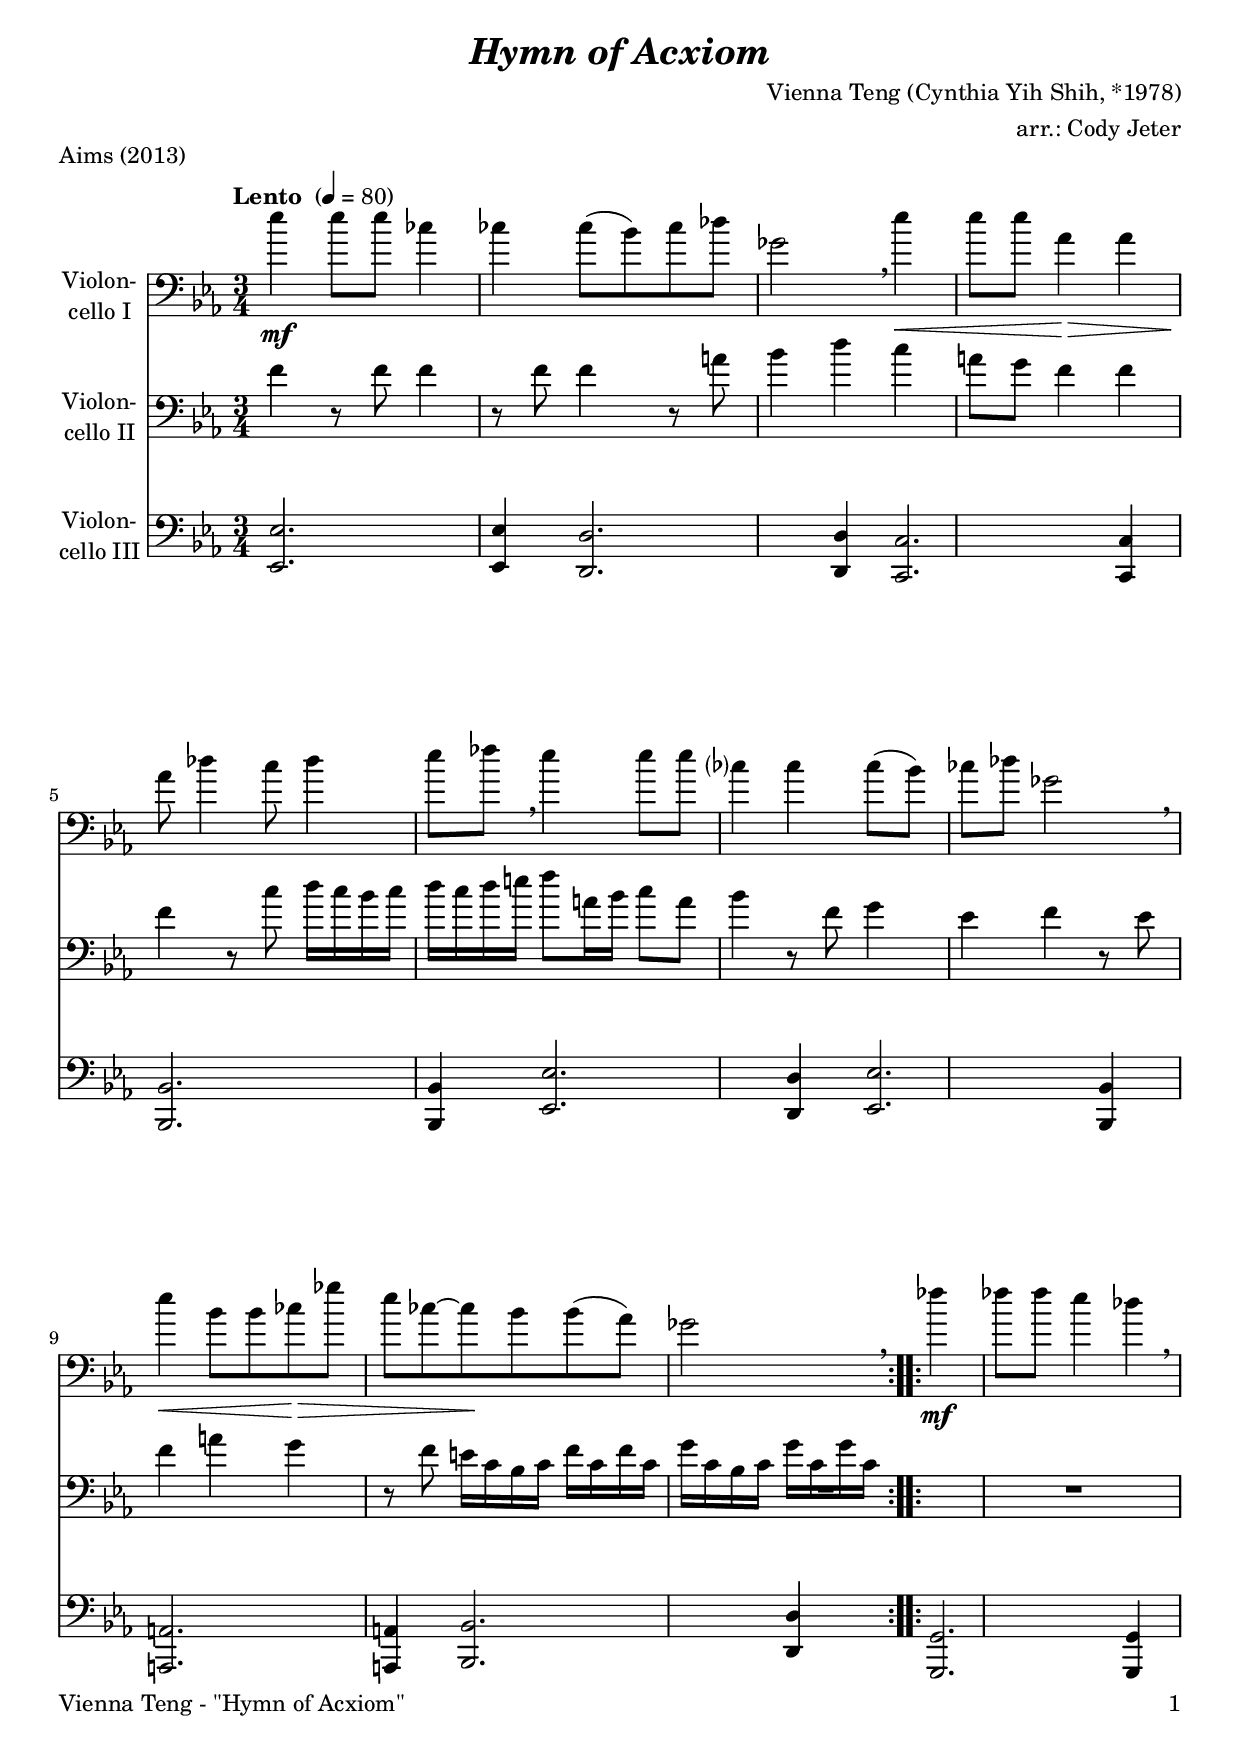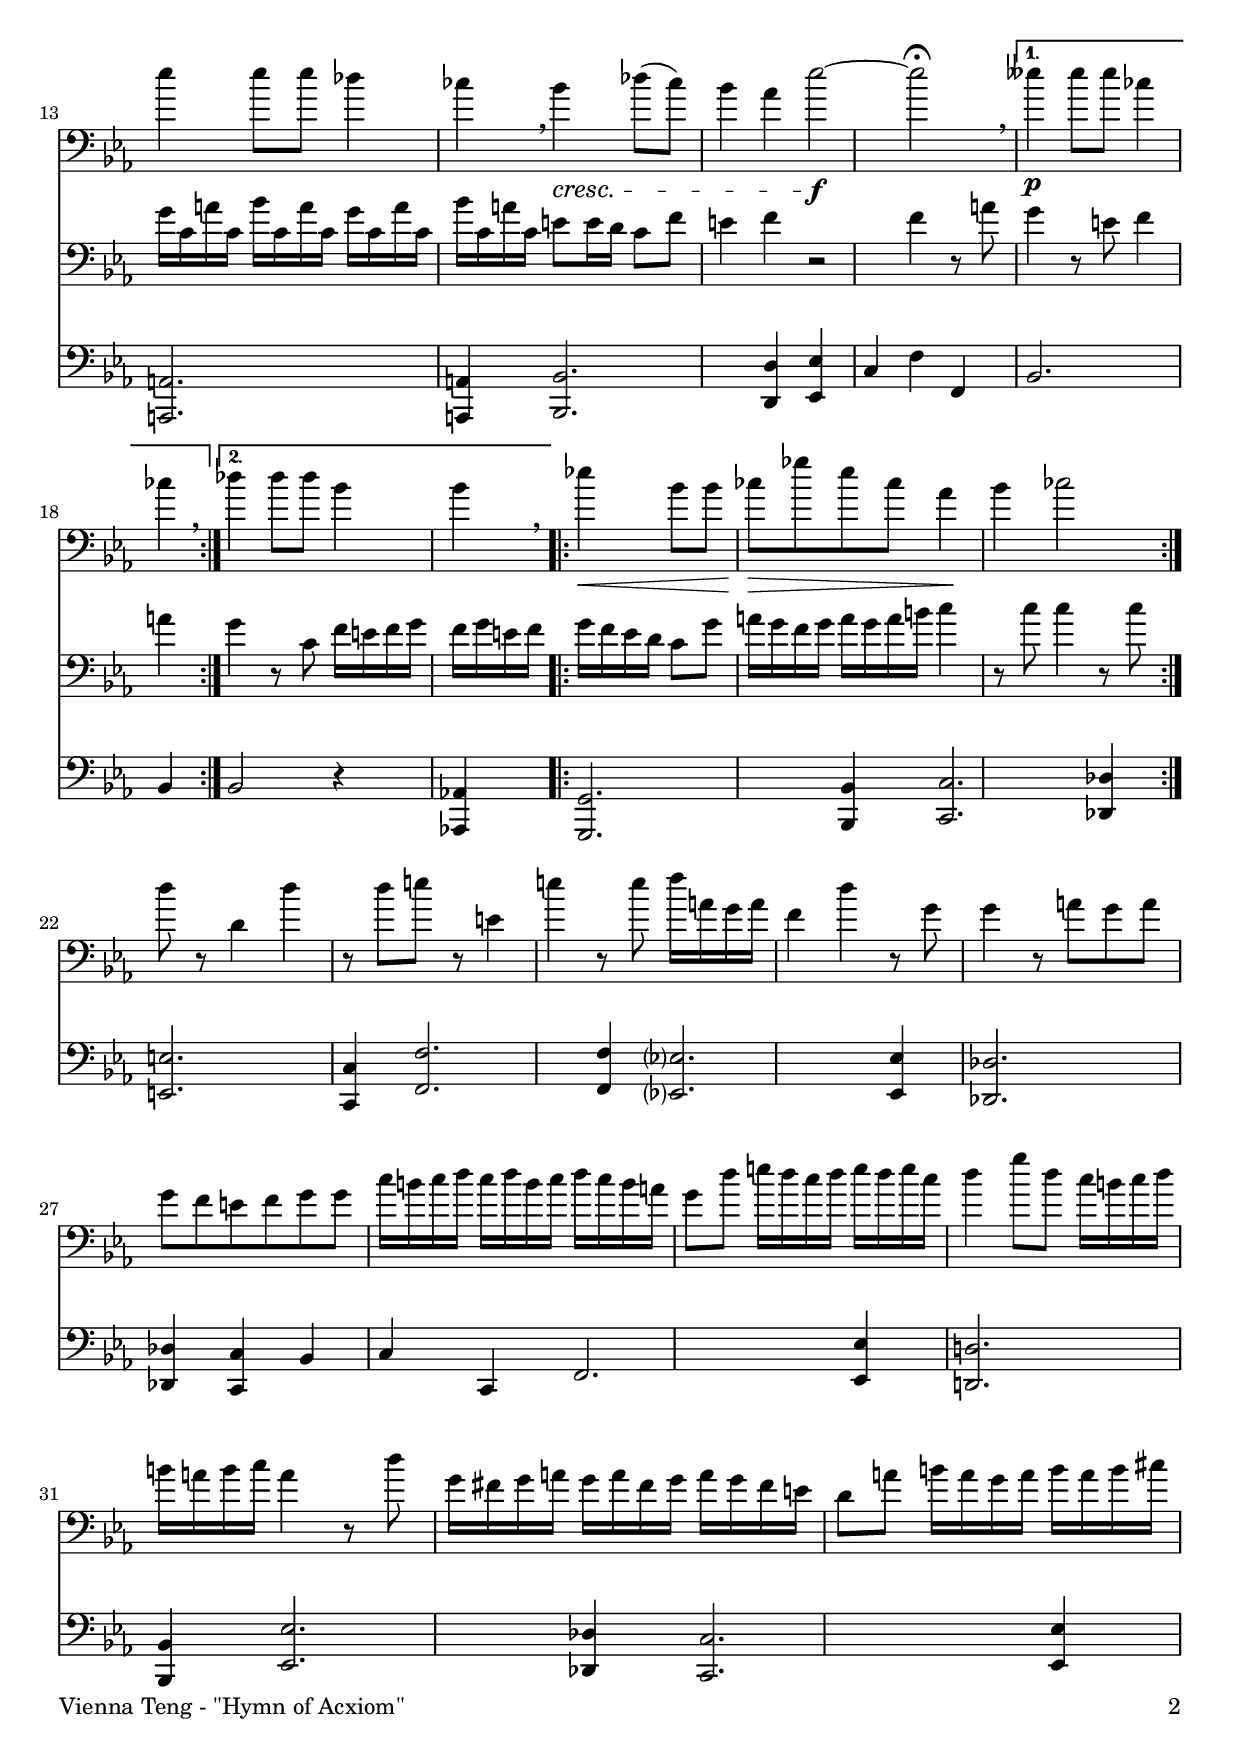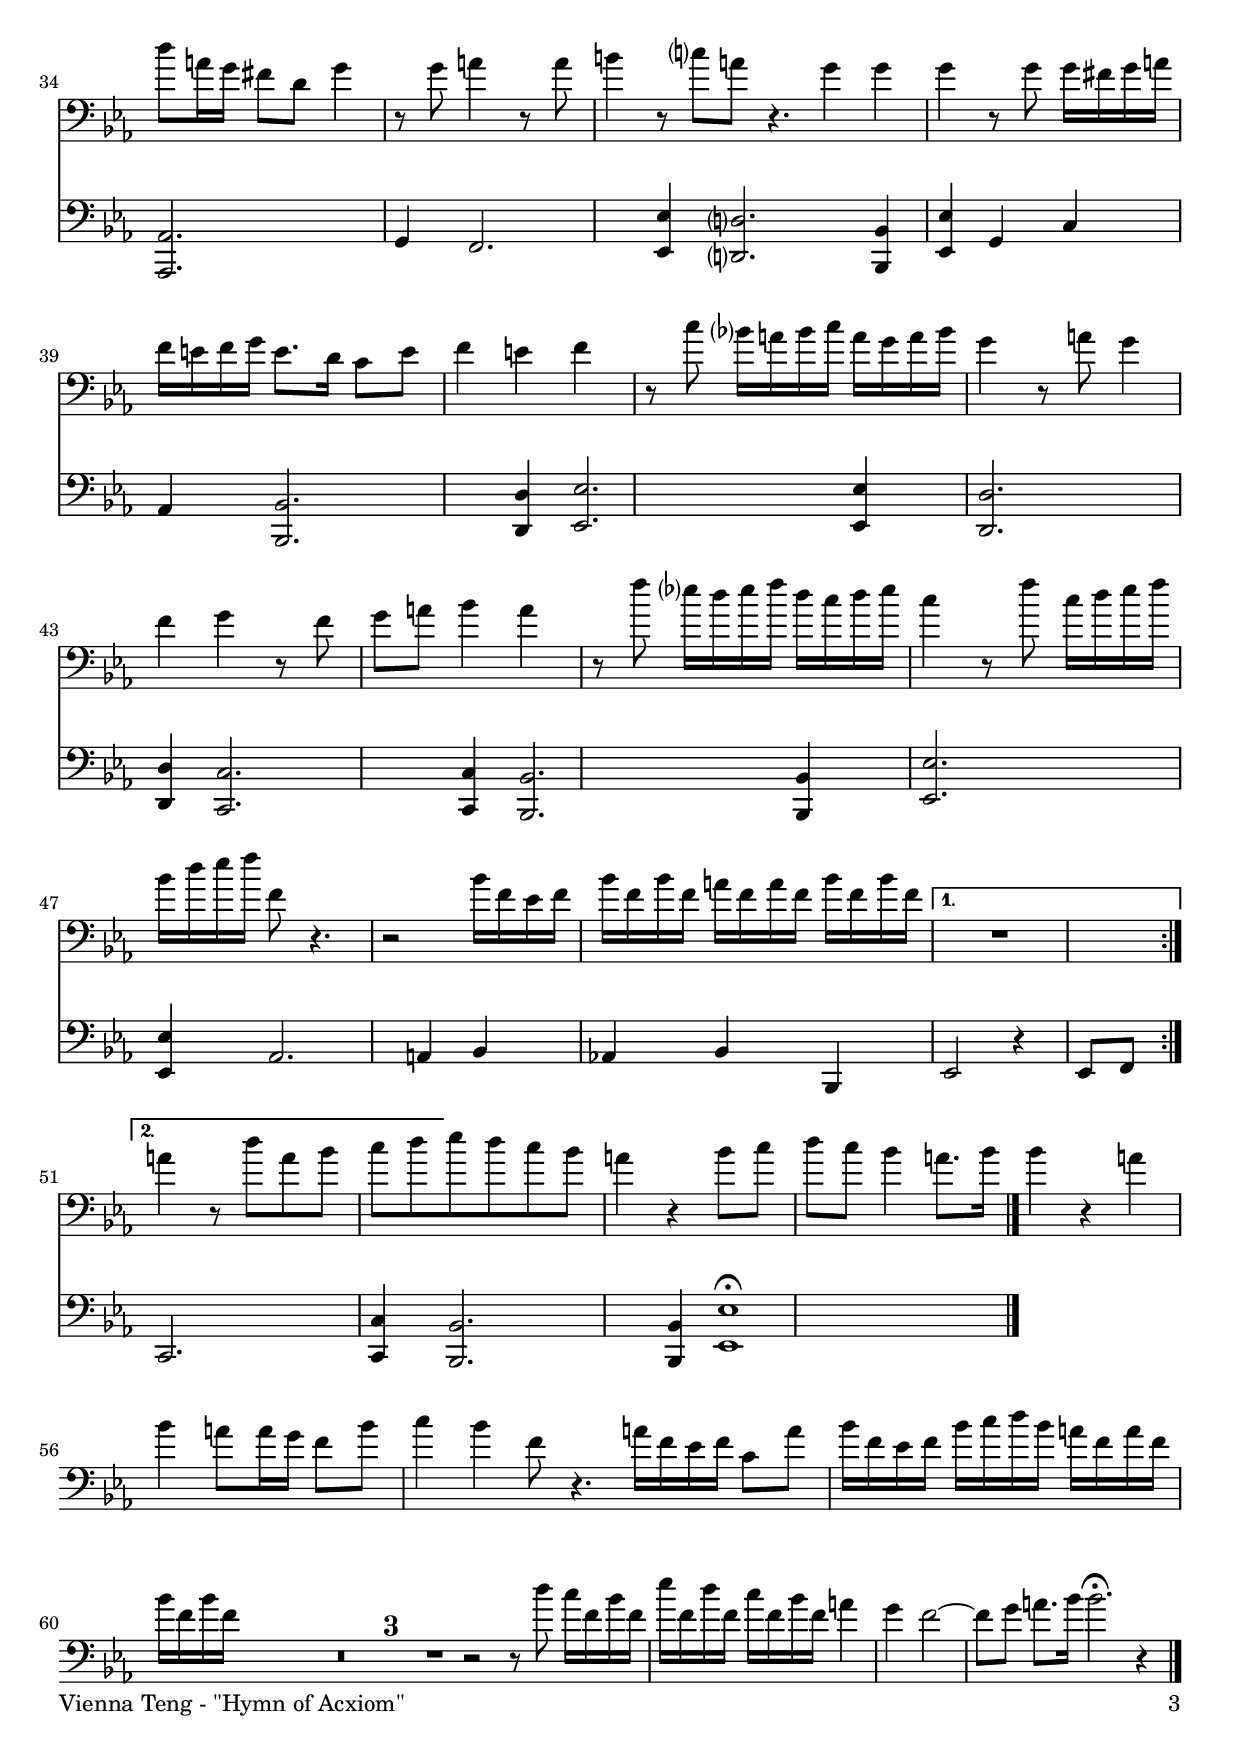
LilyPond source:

\version "2.24.1"
\include "deutsch.ly"

#(set-global-staff-size 20)

\header {
  title     = \markup \bold \italic "Hymn of Acxiom"
  composer  = "Vienna Teng (Cynthia Yih Shih, *1978)"
  arranger  = "arr.: Cody Jeter"
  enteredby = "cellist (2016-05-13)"
  piece     = "Aims (2013)"
}

voiceconsts = {
  \key g \major
  \time 3/4
  \clef "bass"
%  \numericTimeSignature
  \compressEmptyMeasures
  \set tupletSpannerDuration = #(ly:make-moment 1 4)
  % Set default beaming cor all staves
%  \set Timing.beamExceptions = #'()
%  \set Timing.baseMoment     = #(ly:make-moment 3 8)
%  \set Timing.beatStructure  = #'(1 1)
  \tempo "Lento " 4=80
}

mist = "string ensemble 1"
mivl = "violin"
miba = "cello"
mipz = "pizzicato strings"

pizz = \markup \italic "pizz."

\include "v1.ily"
\include "v2.ily"
\include "v3.ily"

music = <<
      \new Staff {
        \set Staff.midiInstrument = \miba
        \set Staff.instrumentName = \markup \center-column { "Violon-" "cello I" }
        \transpose g es { \va }
      }

      \new Staff {
        \set Staff.midiInstrument = \miba
        \set Staff.instrumentName = \markup \center-column { "Violon-" "cello II" }
        \transpose g es { \vb }
      }

      \new Staff {
        \set Staff.midiInstrument = \miba
        \set Staff.instrumentName = \markup \center-column { "Violon-" "cello III" }
        \transpose g es { \vc }
      }
>>

\book {
   \paper {
    print-page-number = ##t
    print-first-page-number = ##t
    ragged-last-bottom = ##f
    oddHeaderMarkup = \markup \null
    evenHeaderMarkup = \markup \null
    oddFooterMarkup = \markup {
      \fill-line {
        \if \should-print-page-number
        "Vienna Teng - \"Hymn of Acxiom\"" \fromproperty #'page:page-number-string
      }
    }
    evenFooterMarkup = \oddFooterMarkup
  } \score {
    \music
    \layout {}
  }

  \score {
    \unfoldRepeats \music

    \midi {
      \context {
        \Score
      }
    }
  }
}